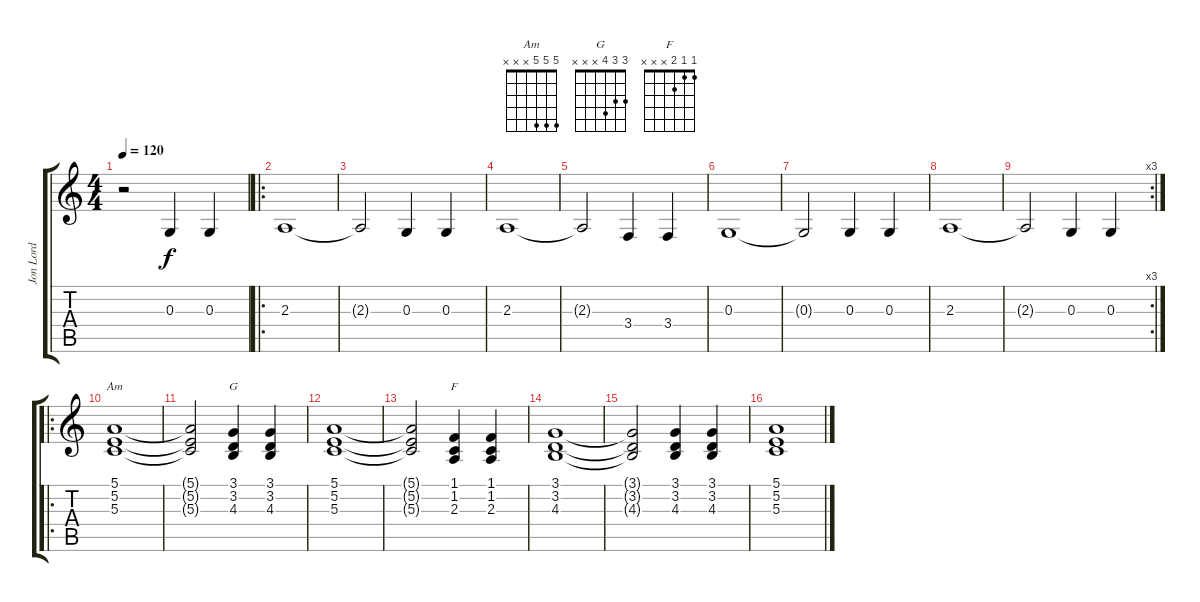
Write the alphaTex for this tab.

\track ("Jon Lord" "Jon Lord") {instrument percussiveorgan}
\staff {score tabs}
\tuning (E4 B3 G3 D3 A2 E2) {hide}
\chord ("Am" 5 5 5 x x x)
\chord ("G" 3 3 4 x x x)
\chord ("F" 1 1 2 x x x)
\ts (4 4)
\tempo 120
\clef g2
\ks c
r.2{dy f instrument percussiveorgan} 0.3.4 0.3.4 |
\ro
2.3.1 |
2.3{t}.2 0.3.4 0.3.4 |
2.3.1 |
2.3{t}.2 3.4.4 3.4.4 |
0.3.1 |
0.3{t}.2 0.3.4 0.3.4 |
2.3.1 |
\rc 3
2.3{t}.2 0.3.4 0.3.4 |
\ro
(5.1 5.2 5.3).1{ch "Am"} |
(5.1{t} 5.2{t} 5.3{t}).2 (3.1 3.2 4.3).4{ch "G"} (3.1 3.2 4.3).4 |
(5.1 5.2 5.3).1 |
(5.1{t} 5.2{t} 5.3{t}).2 (1.1 1.2 2.3).4{ch "F"} (1.1 1.2 2.3).4 |
(3.1 3.2 4.3).1 |
(3.1{t} 3.2{t} 4.3{t}).2 (3.1 3.2 4.3).4 (3.1 3.2 4.3).4 |
(5.1 5.2 5.3).1
